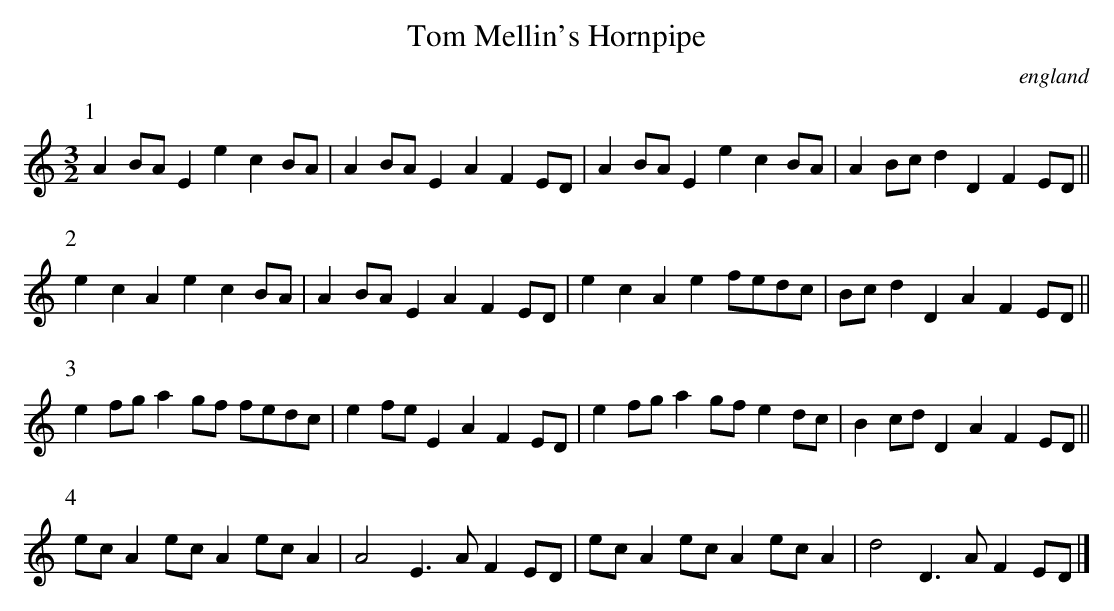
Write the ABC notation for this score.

X:1
T:Tom Mellin's Hornpipe
O:england
M:3/2
L:1/8
K:C
P:1
A2 BA E2 e2 c2 BA | A2 BA E2 A2 F2 ED | A2 BA E2 e2 c2 BA| A2 Bc d2 D2 F2 ED ||
P:2
e2 c2 A2 e2 c2 BA | A2 BA E2 A2 F2 ED | e2 c2 A2 e2 fedc | Bc d2 D2 A2 F2 ED ||
P:3
e2 fg a2 gf fedc  | e2 fe E2 A2 F2 ED | e2 fg a2 gf e2 dc| B2 cd D2 A2 F2 ED ||
P:4
ec A2 ec A2 ec A2 | A4    E3 A  F2 ED | ec A2 ec A2 ec A2| d4    D3 A  F2 ED |]
